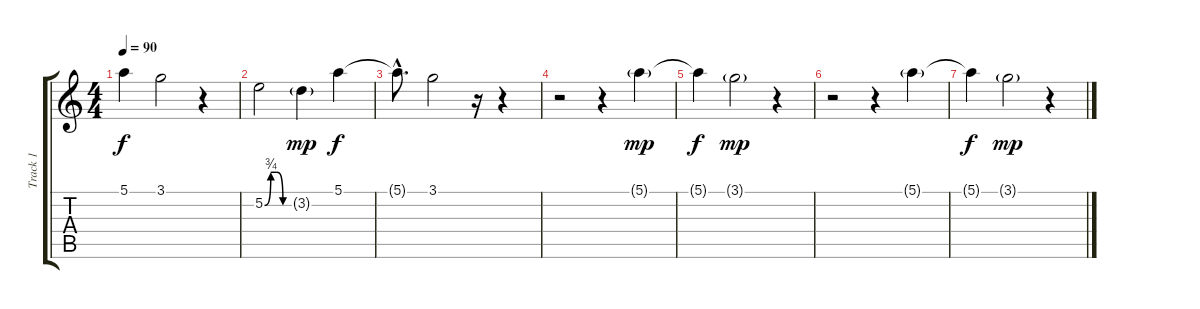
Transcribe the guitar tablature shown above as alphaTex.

\track ("Track 1" "Track 1") {instrument electricguitarjazz}
\staff {score tabs}
\tuning (E4 B3 G3 D3 A2 E2) {hide}
\ts (4 4)
\tempo 90
\clef g2
\ks c
5.1{t}.4{dy f} 3.1.2 r.4 |
5.2{be (custom 0 0 15 3 30 3 45 0 60 0)}.2 3.2{g}.4{dy mp} 5.1.4{dy f} |
5.1{hac t}.8{d} 3.1.2 r.16 r.4 |
r.2 r.4 5.1{g}.4{dy mp} |
5.1{t}.4{dy f} 3.1{g}.2{dy mp} r.4 |
r.2 r.4 5.1{g}.4 |
5.1{t}.4{dy f} 3.1{g}.2{dy mp} r.4
